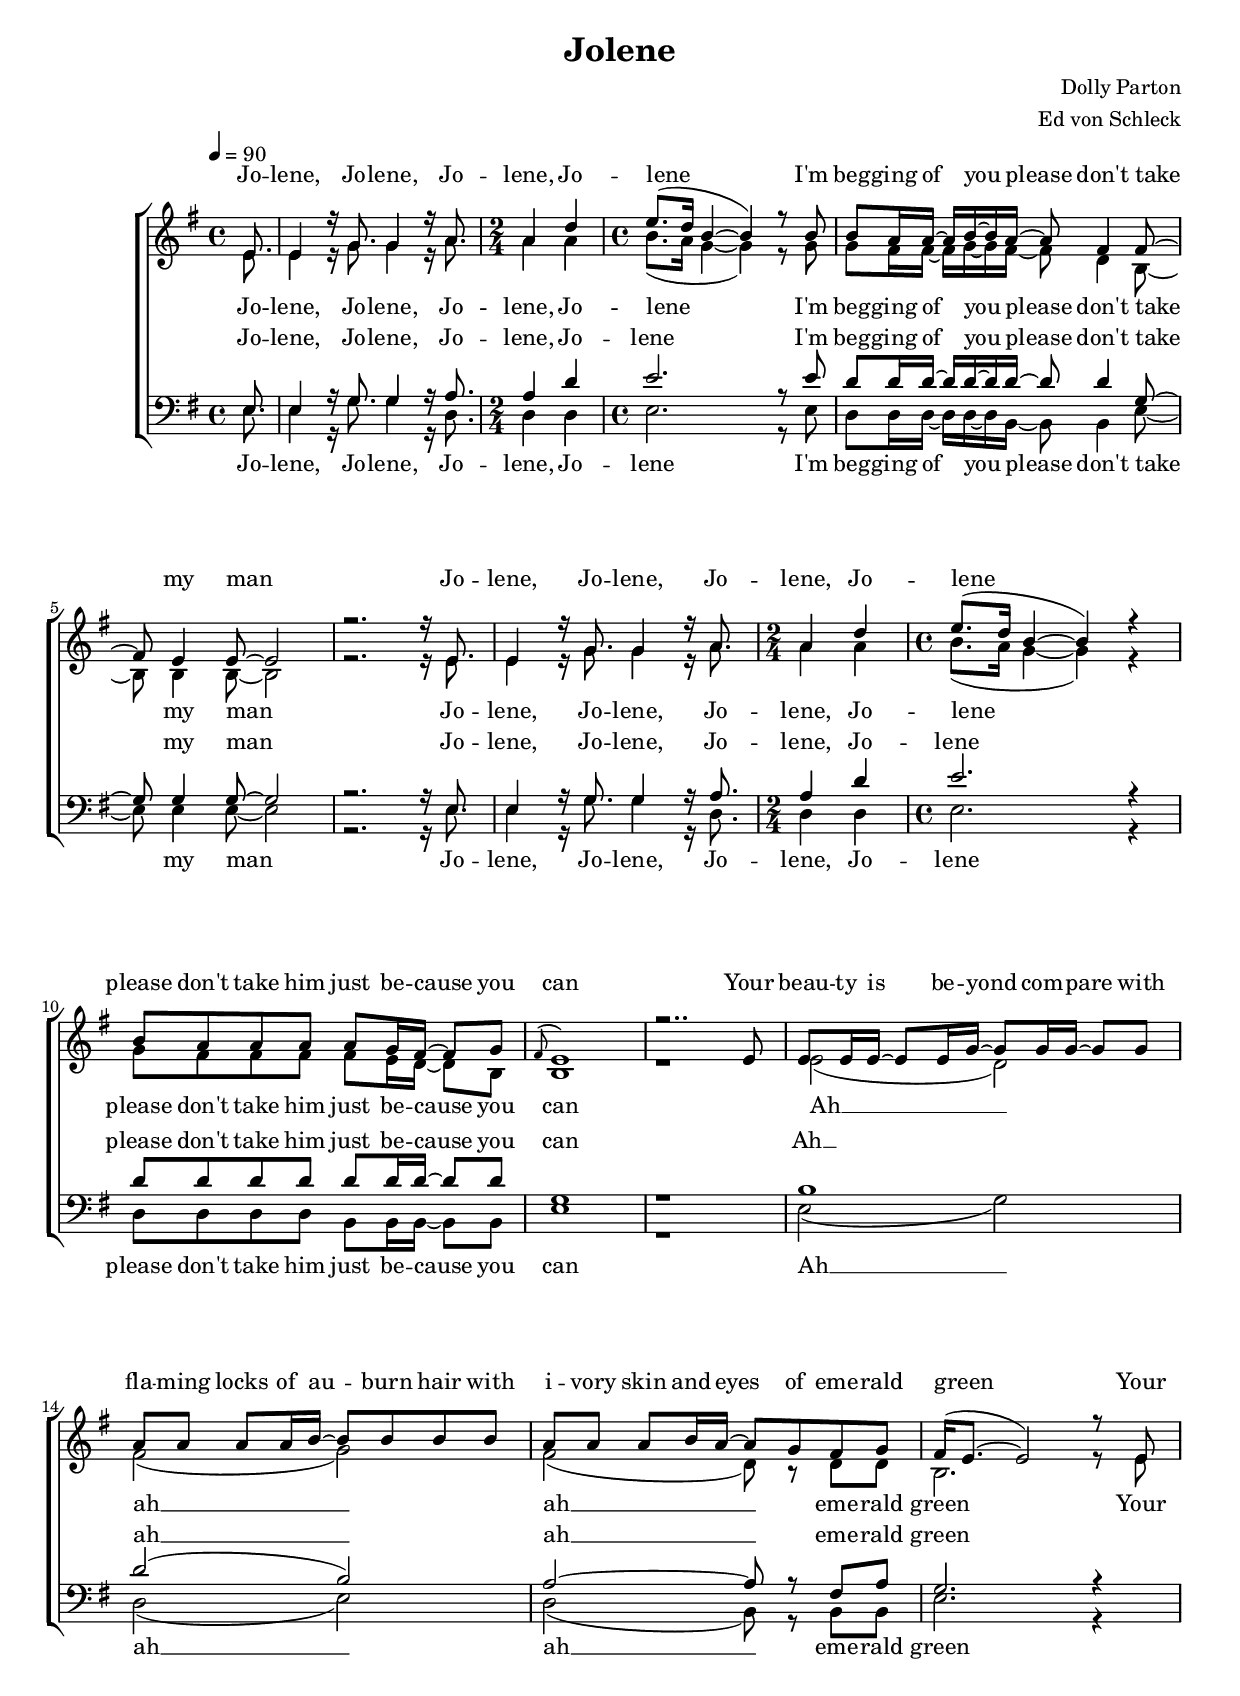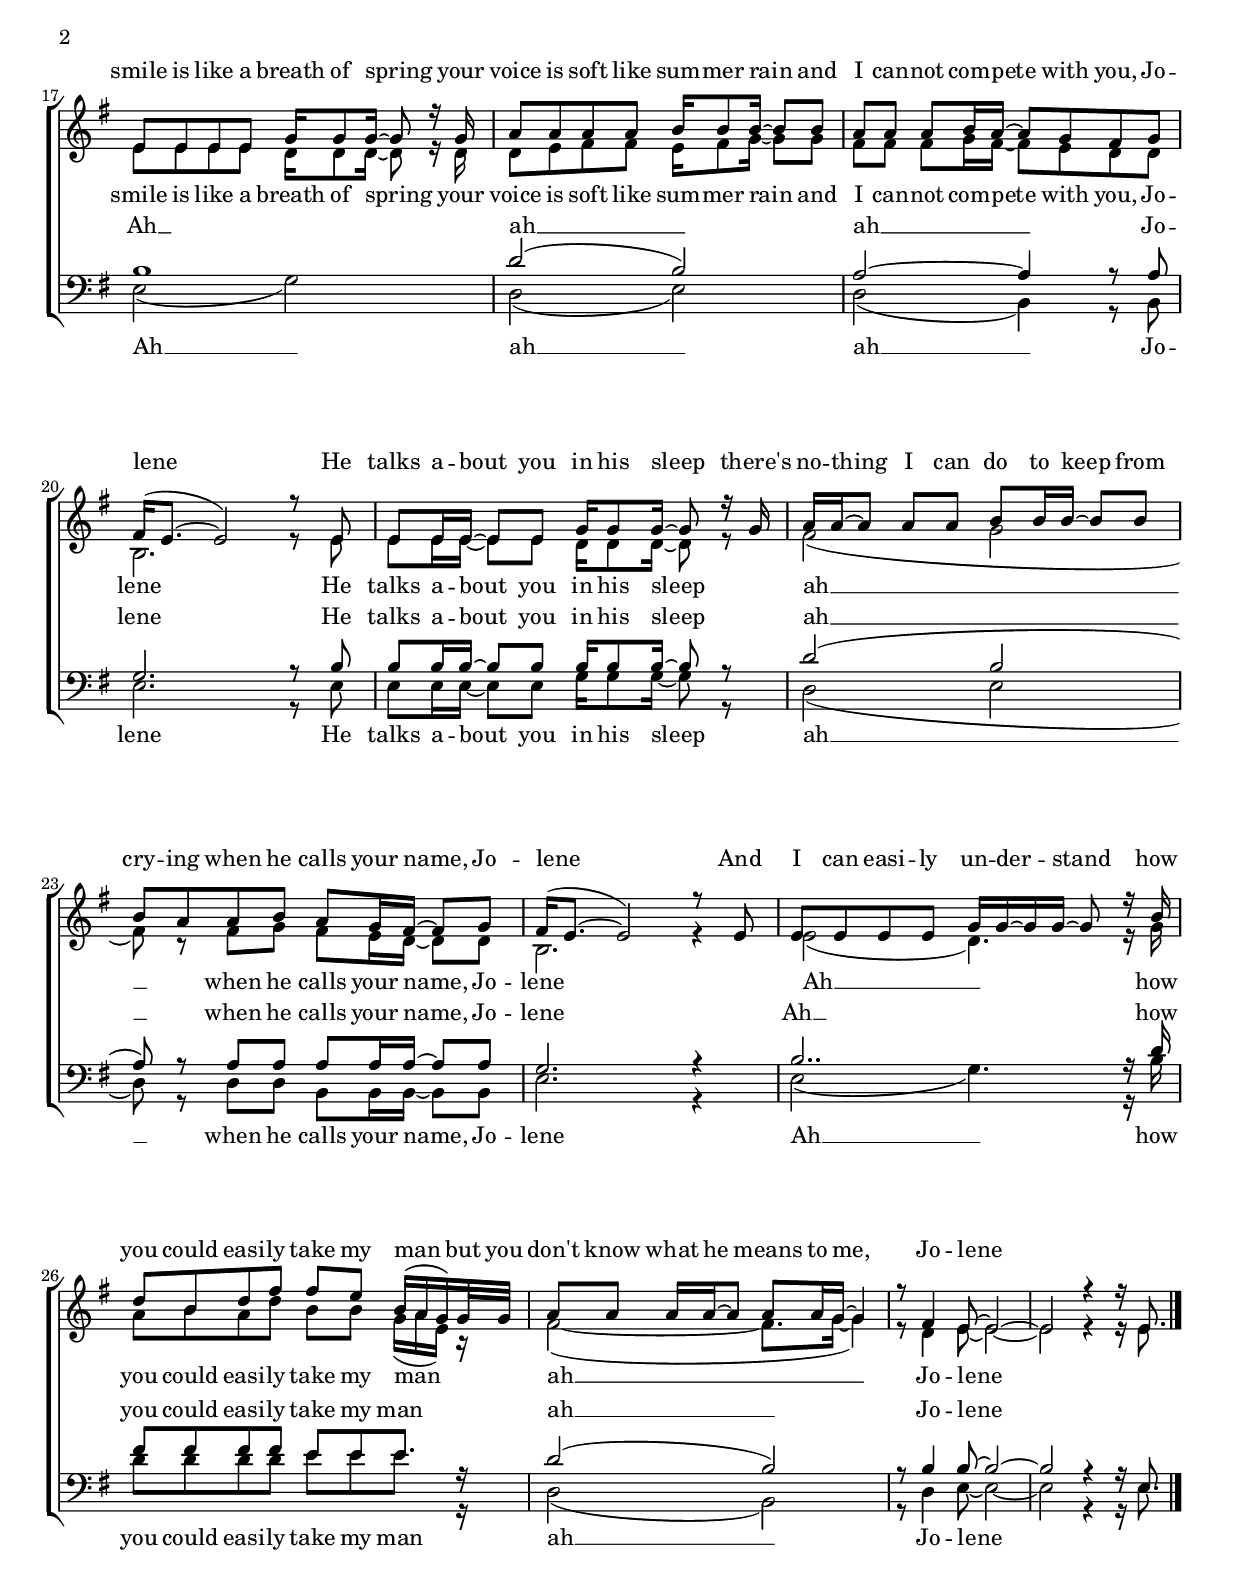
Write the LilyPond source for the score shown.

\version "2.16.2"

\header {
  title = "Jolene"
  composer = "Dolly Parton"
  arranger = "Ed von Schleck"
}

#(set-global-staff-size 18)

\paper {
  top-system-spacing #'basic-distance = #10
  score-system-spacing #'basic-distance = #20
  system-system-spacing #'basic-distance = #20
  last-bottom-spacing #'basic-distance = #10

  %system-system-spacing = #'((padding . 0) (basic-distance . 0.1))
  %ragged-last-bottom = ##f
  %ragged-bottom = ##f
}

global = {
  \key e \minor
  \time 4/4
  \tempo 4 = 90
  \partial 8.
}

verseOne = \lyricmode {
  Your beau -- ty is be -- yond com -- pare
  with fla -- ming locks of au -- burn hair
  with i -- vory skin and eyes of eme -- rald green

  Your smile is like a breath of spring
  your voice is soft like sum -- mer rain
  and I can -- not com -- pete with you, Jo -- lene

  He talks a -- bout you in his sleep
  there's no -- thing I can do to keep
  from cry -- ing when he calls your name, Jo -- lene

  And I can easi -- ly un -- der -- stand
  how you could easi -- ly take my man
  but you don't know what he means to me, Jo -- lene
}

verseOneAlto = \lyricmode {
  Ah __ ah __ ah __ eme -- rald green

  Your smile is like a breath of spring
  your voice is soft like sum -- mer rain
  and I can -- not com -- pete with you, Jo -- lene

  He talks a -- bout you in his sleep
  ah __
  when he calls your name, Jo -- lene

  Ah __
  how you could easi -- ly take my man
  ah __ Jo -- lene
}

verseOneMen = \lyricmode {
  Ah __ ah __ ah __ eme -- rald green
  Ah __ ah __ ah __ Jo -- lene

  He talks a -- bout you in his sleep
  ah __ 
  when he calls your name, Jo -- lene

  Ah __
  how you could easi -- ly take my man
  ah __ Jo -- lene
}


chorus = \lyricmode {
  Jo -- lene, Jo -- lene, Jo -- lene, Jo -- lene
  I'm beg -- ging of you please don't take my man
  Jo -- lene, Jo -- lene, Jo -- lene, Jo -- lene
  please don't take him just be -- cause you can 
}

sopMusic = \relative c' {
  e8.

  e4 r16 g8. g4 r16 a8.
  \time 2/4
  a4 d
  \time 4/4
  e8.( d16 b4~ b) r8 b

  b a16 a~ a b~ b a~ a8 fis4 fis8~
  fis8 e4 e8~ e2
  r2. r16 e8.

  e4 r16 g8. g4 r16 a8.
  \time 2/4
  a4 d
  \time 4/4
  e8.( d16 b4~ b) r4

  b8 a8 a a a g16 fis~ fis8 g
  \appoggiatura fis8 e1
  r2.. e8

  % Strophe 1

  e8 e16 e~ e8 e16 g~ g8 g16 g~ g8 g
  a8 a a a16 b~ b8 b b b
  a a a b16 a~ a8 g fis g
  fis16( e8.~ e2) r8 e

  e e e e g16 g8 g16~ g8 r16 g
  a8 a a a b16 b8 b16~ b8 b
  a a a b16 a~ a8 g fis g
  fis16( e8.~ e2) r8 e

  e e16 e~ e8 e g16 g8 g16~ g8 r16 g
  a16 a~ a8 a a b b16 b~ b8 b
  b a a b a g16 fis~ fis8 g
  fis16( e8.~ e2) r8 e

  e e e e g16 g~ g g~ g8 r16 b16
  d8 b d fis fis e b16( a g) g32 g
  a8 a a16 a~ a8 a a16 g~ g4
  r8 fis4 e8~ e2~
  e2 r4 r16 e8.

  \bar "|."
}
sopWords = \lyricmode {
  \chorus
  \verseOne
}

altoMusic = \relative c' {
  e8.

  e4 r16 g8. g4 r16 a8.
  \time 2/4
  a4 a
  \time 4/4
  b8.( a16 g4~ g) r8 g

  g fis16 fis~ fis g~ g fis~ fis8 d4 b8~
  b8 b4 b8~ b2
  r2. r16 e8.

  e4 r16 g8. g4 r16 a8.
  \time 2/4
  a4 a
  \time 4/4
  b8.( a16 g4~ g) r4

  g8 fis8 fis fis fis e16 d~ d8 b
  b1
  r1

  % Strophe 1

  e2( d)
  fis( g)
  fis( d8) r d d
  b2. r8 e

  e8 e e e d16 d8 d16~ d8 r16 d
  d8 e fis fis e16 fis8 g16~ g8 g
  fis fis fis g16 fis~ fis8 e d d
  b2. r8 e

  e e16 e~ e8 e d16 d8 d16~ d8 r8
  fis2( g2
  fis8) r fis g fis e16 d~ d8 d
  b2. r4

  e2( d4.) r16 g
  a8 b a d b b g16( a e) r16
  fis2(~ fis8. g16~  g4)
  r8 d4 e8~ e2~
  e2 r4 r16 e8.
}
altoWords = \lyricmode {
  \chorus
  \verseOneAlto


}

tenorMusic = \relative c {
  e8.

  e4 r16 g8. g4 r16 a8.
  \time 2/4
  a4 d
  \time 4/4
  e2. r8 e

  d d16 d~ d d~ d d~ d8 d4 g,8~
  g8 g4 g8~ g2
  r2. r16 e8.

  e4 r16 g8. g4 r16 a8.
  \time 2/4
  a4 d
  \time 4/4
  e2. r4

  d8 d8 d d d d16 d~ d8 d
  g,1
  r1


  % Strophe 1

  b1
  d2( b)
  a2~ a8 r fis a
  g2. r4


  b1
  d2( b)
  a2~ a4 r8 a
  g2. r8 b

  b b16 b~ b8 b b16 b8 b16~ b8 r8
  d2( b2
  a8) r a a a a16 a~ a8 a
  g2. r4

  b2.. r16 d
  fis8 fis fis fis e e e8. r16
  d2( b)
  r8 b4 b8~ b2~
  b2 r4 r16 e,8.
}
tenorWords = \lyricmode {
  \chorus
  \verseOneMen
}

bassMusic = \relative c {
  e8.

  e4 r16 g8. g4 r16 d8.
  \time 2/4
  d4 d
  \time 4/4
  e2. r8 e

  d d16 d~ d d~ d b~ b8 b4 e8~
  e8 e4 e8~ e2
  r2. r16 e8.

  e4 r16 g8. g4 r16 d8.
  \time 2/4
  d4 d
  \time 4/4
  e2. r4

  d8 d8 d d b b16 b~ b8 b
  e1
  r1

  % Strophe 1

  e2( g)
  d( e)
  d( b8) r b b
  e2. r4


  e2( g)
  d( e)
  d( b4) r8 b
  e2. r8 e

  e e16 e~ e8 e g16 g8 g16~ g8 r8
  d2( e2
  d8) r d d b b16 b~ b8 b
  e2. r4

  e2( g4.) r16 b
  d8 d d d e e e8. r16
  d,2( b)
  r8 d4 e8~ e2~
  e2 r4 r16 e8.
}
bassWords = \lyricmode {
  \chorus
  \verseOneMen
}

\score {
  \new ChoirStaff <<
    \new Lyrics = "sopranos" \with {
      % this is needed for lyrics above a staff
      \override VerticalAxisGroup #'staff-affinity = #DOWN
    }
    \new Staff = "women" <<
      \new Voice = "sopranos" {
	\voiceOne
	<< \global \sopMusic >>
      }
      \new Voice = "altos" {
	\voiceTwo
	<< \global \altoMusic >>
      }
    >>
    \new Lyrics = "altos"
    \new Lyrics = "tenors" \with {
      % this is needed for lyrics above a staff
      \override VerticalAxisGroup #'staff-affinity = #DOWN
    }
    \new Staff = "men" <<
      \clef bass
      \new Voice = "tenors" {
	\voiceOne
	<< \global \tenorMusic >>
      }
      \new Voice = "basses" {
	\voiceTwo << \global \bassMusic >>
      }
    >>
    \new Lyrics = "basses"
    \context Lyrics = "sopranos" \lyricsto "sopranos" \sopWords
    \context Lyrics = "altos" \lyricsto "altos" \altoWords
    \context Lyrics = "tenors" \lyricsto "tenors" \tenorWords
    \context Lyrics = "basses" \lyricsto "basses" \bassWords
  >>
  \midi { }
  \layout { }
}
